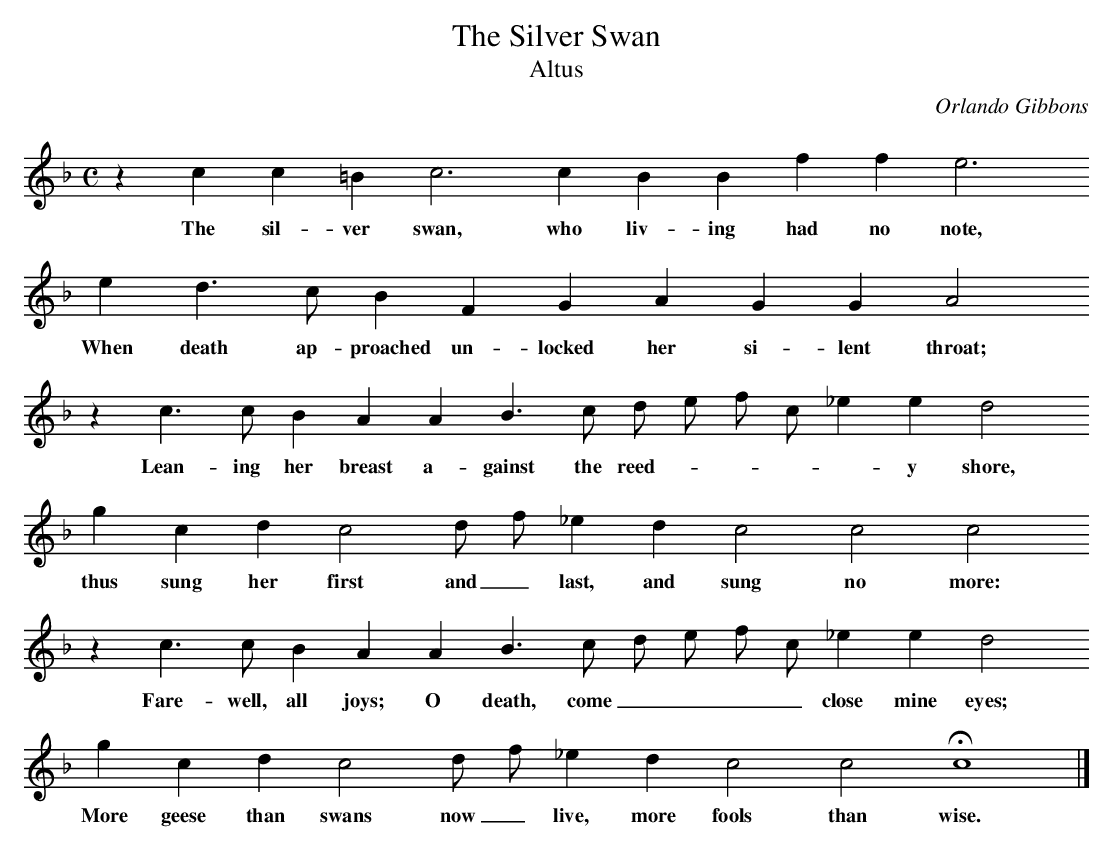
X:1
T:The Silver Swan
T:Altus
C: Orlando Gibbons
M:C
L:1/4
K:F -8va
z c c =B c3 c B B f f e3
w:The sil- ver swan, who liv- ing had no note,
e d > c B F G A G G A2
w:When death ap- proached un- locked her si- lent throat;
z c > c B A A B > c d/ e/ f/ c/ _e e d2
w:Lean- ing her breast a- gainst the reed- * _ _ _  y shore,
g c d c2 d/ f/ _e d c2 c2 c2
w:thus sung her first and _ last, and sung no more:
z c > c B A A B > c d/ e/ f/ c/ _e e d2
w:Fare- well, all joys; O death, come _ _ _ _  close  mine  eyes;
g c d c2 d/ f/ _e d c2 c2 Hc4 |]
w:More geese than swans now _ live, more fools than wise.
